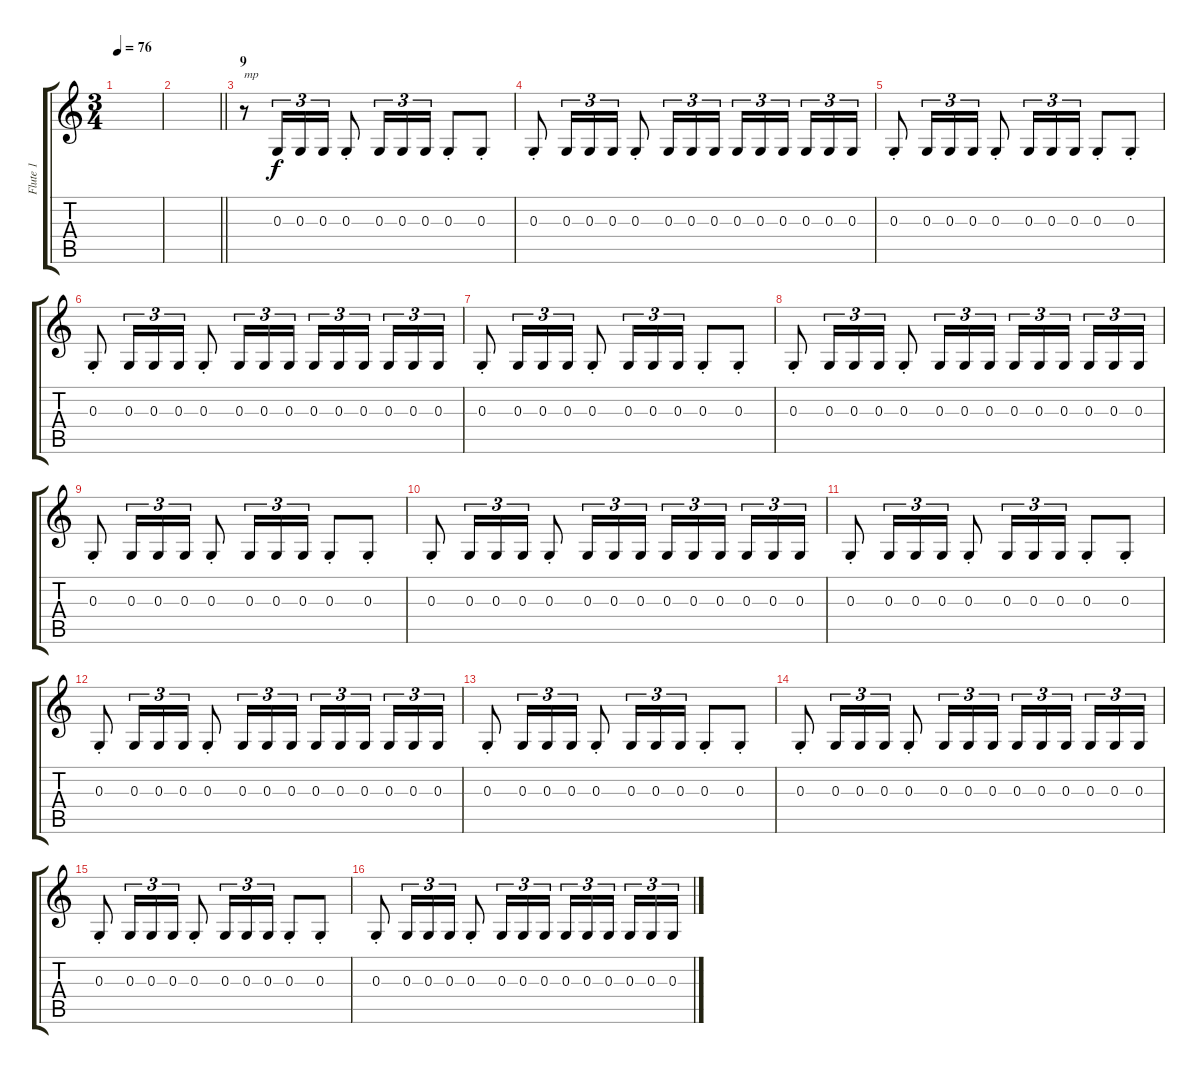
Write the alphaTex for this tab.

\track ("Flute 1" "Flute 1") {instrument flute}
\staff {score tabs}
\tuning (E4 B3 G3 D3 A2 E2) {hide}
\ts (3 4)
\tempo 76
\clef g2
\ks c
|
\barLineRight lightlight
|
\section ("" "9")
r.8{txt "mp"} 0.3.16{tu (3 2)} 0.3.16{tu (3 2)} 0.3.16{tu (3 2)} 0.3{st}.8 0.3.16{tu (3 2)} 0.3.16{tu (3 2)} 0.3.16{tu (3 2)} 0.3{st}.8 0.3{st}.8 |
0.3{st}.8 0.3.16{tu (3 2)} 0.3.16{tu (3 2)} 0.3.16{tu (3 2)} 0.3{st}.8 0.3.16{tu (3 2)} 0.3.16{tu (3 2)} 0.3.16{tu (3 2)} 0.3.16{tu (3 2)} 0.3.16{tu (3 2)} 0.3.16{tu (3 2) beam splitsecondary} 0.3.16{tu (3 2)} 0.3.16{tu (3 2)} 0.3.16{tu (3 2)} |
0.3{st}.8 0.3.16{tu (3 2)} 0.3.16{tu (3 2)} 0.3.16{tu (3 2)} 0.3{st}.8 0.3.16{tu (3 2)} 0.3.16{tu (3 2)} 0.3.16{tu (3 2)} 0.3{st}.8 0.3{st}.8 |
0.3{st}.8 0.3.16{tu (3 2)} 0.3.16{tu (3 2)} 0.3.16{tu (3 2)} 0.3{st}.8 0.3.16{tu (3 2)} 0.3.16{tu (3 2)} 0.3.16{tu (3 2)} 0.3.16{tu (3 2)} 0.3.16{tu (3 2)} 0.3.16{tu (3 2) beam splitsecondary} 0.3.16{tu (3 2)} 0.3.16{tu (3 2)} 0.3.16{tu (3 2)} |
0.3{st}.8 0.3.16{tu (3 2)} 0.3.16{tu (3 2)} 0.3.16{tu (3 2)} 0.3{st}.8 0.3.16{tu (3 2)} 0.3.16{tu (3 2)} 0.3.16{tu (3 2)} 0.3{st}.8 0.3{st}.8 |
0.3{st}.8 0.3.16{tu (3 2)} 0.3.16{tu (3 2)} 0.3.16{tu (3 2)} 0.3{st}.8 0.3.16{tu (3 2)} 0.3.16{tu (3 2)} 0.3.16{tu (3 2)} 0.3.16{tu (3 2)} 0.3.16{tu (3 2)} 0.3.16{tu (3 2) beam splitsecondary} 0.3.16{tu (3 2)} 0.3.16{tu (3 2)} 0.3.16{tu (3 2)} |
0.3{st}.8 0.3.16{tu (3 2)} 0.3.16{tu (3 2)} 0.3.16{tu (3 2)} 0.3{st}.8 0.3.16{tu (3 2)} 0.3.16{tu (3 2)} 0.3.16{tu (3 2)} 0.3{st}.8 0.3{st}.8 |
0.3{st}.8 0.3.16{tu (3 2)} 0.3.16{tu (3 2)} 0.3.16{tu (3 2)} 0.3{st}.8 0.3.16{tu (3 2)} 0.3.16{tu (3 2)} 0.3.16{tu (3 2)} 0.3.16{tu (3 2)} 0.3.16{tu (3 2)} 0.3.16{tu (3 2) beam splitsecondary} 0.3.16{tu (3 2)} 0.3.16{tu (3 2)} 0.3.16{tu (3 2)} |
0.3{st}.8 0.3.16{tu (3 2)} 0.3.16{tu (3 2)} 0.3.16{tu (3 2)} 0.3{st}.8 0.3.16{tu (3 2)} 0.3.16{tu (3 2)} 0.3.16{tu (3 2)} 0.3{st}.8 0.3{st}.8 |
0.3{st}.8 0.3.16{tu (3 2)} 0.3.16{tu (3 2)} 0.3.16{tu (3 2)} 0.3{st}.8 0.3.16{tu (3 2)} 0.3.16{tu (3 2)} 0.3.16{tu (3 2)} 0.3.16{tu (3 2)} 0.3.16{tu (3 2)} 0.3.16{tu (3 2) beam splitsecondary} 0.3.16{tu (3 2)} 0.3.16{tu (3 2)} 0.3.16{tu (3 2)} |
0.3{st}.8 0.3.16{tu (3 2)} 0.3.16{tu (3 2)} 0.3.16{tu (3 2)} 0.3{st}.8 0.3.16{tu (3 2)} 0.3.16{tu (3 2)} 0.3.16{tu (3 2)} 0.3{st}.8 0.3{st}.8 |
0.3{st}.8 0.3.16{tu (3 2)} 0.3.16{tu (3 2)} 0.3.16{tu (3 2)} 0.3{st}.8 0.3.16{tu (3 2)} 0.3.16{tu (3 2)} 0.3.16{tu (3 2)} 0.3.16{tu (3 2)} 0.3.16{tu (3 2)} 0.3.16{tu (3 2) beam splitsecondary} 0.3.16{tu (3 2)} 0.3.16{tu (3 2)} 0.3.16{tu (3 2)} |
0.3{st}.8 0.3.16{tu (3 2)} 0.3.16{tu (3 2)} 0.3.16{tu (3 2)} 0.3{st}.8 0.3.16{tu (3 2)} 0.3.16{tu (3 2)} 0.3.16{tu (3 2)} 0.3{st}.8 0.3{st}.8 |
0.3{st}.8 0.3.16{tu (3 2)} 0.3.16{tu (3 2)} 0.3.16{tu (3 2)} 0.3{st}.8 0.3.16{tu (3 2)} 0.3.16{tu (3 2)} 0.3.16{tu (3 2)} 0.3.16{tu (3 2)} 0.3.16{tu (3 2)} 0.3.16{tu (3 2) beam splitsecondary} 0.3.16{tu (3 2)} 0.3.16{tu (3 2)} 0.3.16{tu (3 2)}
